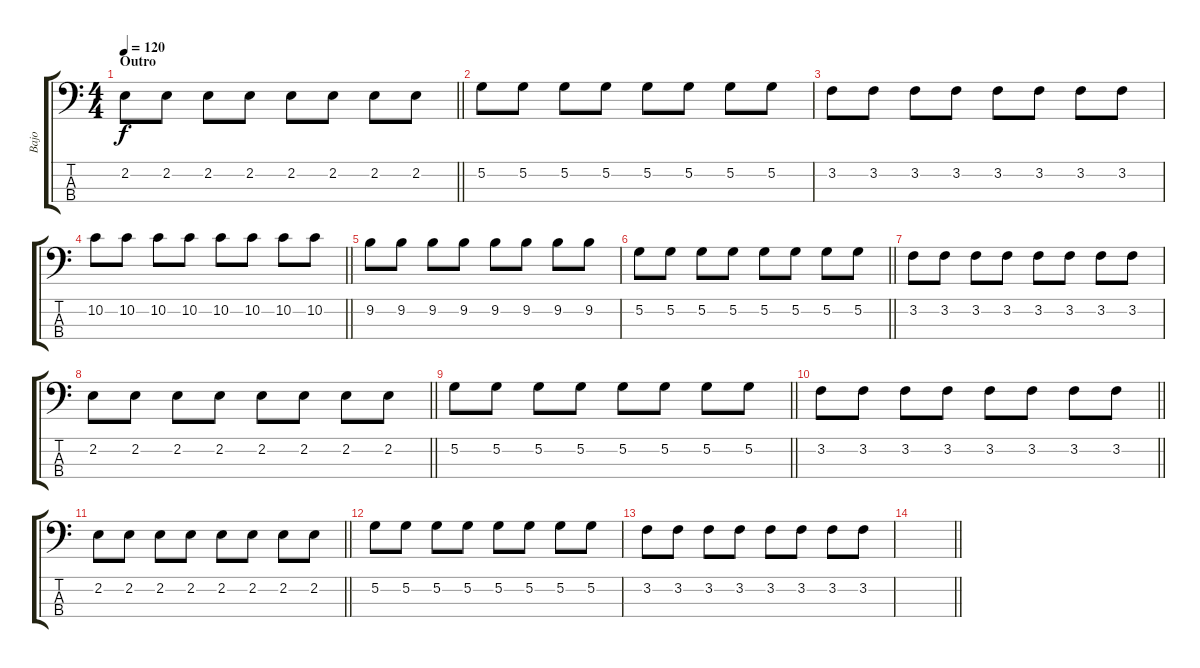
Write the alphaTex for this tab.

\track ("Bajo" "Bajo") {instrument electricbasspick}
\staff {score tabs}
\tuning (G2 D2 A1 E1) {hide}
\ts (4 4)
\section ("" "Outro")
\tempo 120
\clef f4
\barLineRight lightlight
\ks c
2.2.8{dy f} 2.2.8 2.2.8 2.2.8 2.2.8 2.2.8 2.2.8 2.2.8 |
5.2.8 5.2.8 5.2.8 5.2.8 5.2.8 5.2.8 5.2.8 5.2.8 |
3.2.8 3.2.8 3.2.8 3.2.8 3.2.8 3.2.8 3.2.8 3.2.8 |
\barLineRight lightlight
10.2.8 10.2.8 10.2.8 10.2.8 10.2.8 10.2.8 10.2.8 10.2.8 |
9.2.8 9.2.8 9.2.8 9.2.8 9.2.8 9.2.8 9.2.8 9.2.8 |
\barLineRight lightlight
5.2.8 5.2.8 5.2.8 5.2.8 5.2.8 5.2.8 5.2.8 5.2.8 |
3.2.8 3.2.8 3.2.8 3.2.8 3.2.8 3.2.8 3.2.8 3.2.8 |
\barLineRight lightlight
2.2.8 2.2.8 2.2.8 2.2.8 2.2.8 2.2.8 2.2.8 2.2.8 |
\barLineRight lightlight
5.2.8 5.2.8 5.2.8 5.2.8 5.2.8 5.2.8 5.2.8 5.2.8 |
\barLineRight lightlight
3.2.8 3.2.8 3.2.8 3.2.8 3.2.8 3.2.8 3.2.8 3.2.8 |
\barLineRight lightlight
2.2.8 2.2.8 2.2.8 2.2.8 2.2.8 2.2.8 2.2.8 2.2.8 |
5.2.8 5.2.8 5.2.8 5.2.8 5.2.8 5.2.8 5.2.8 5.2.8 |
3.2.8 3.2.8 3.2.8 3.2.8 3.2.8 3.2.8 3.2.8 3.2.8 |
\barLineRight lightlight
